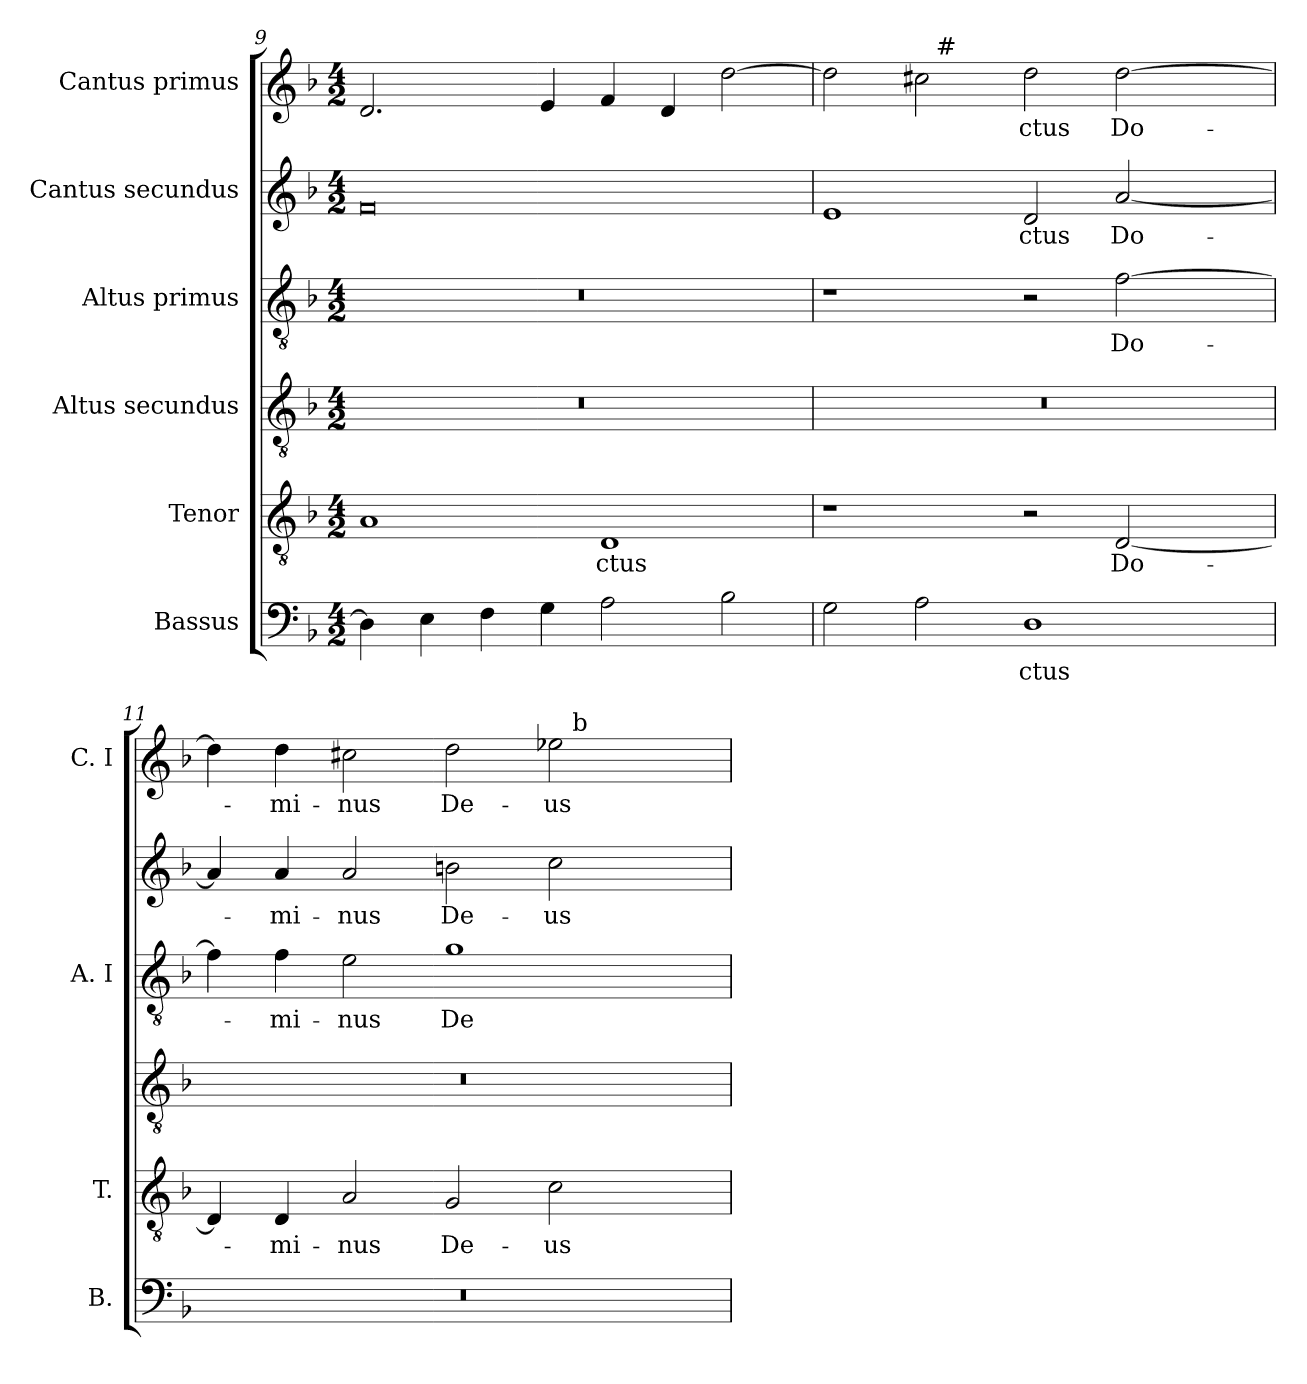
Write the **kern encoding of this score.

**kern	**text	**kern	**text	**kern	**kern	**text	**kern	**text	**kern	**text
*part6	*part6	*part5	*part5	*part4	*part3	*part3	*part2	*part2	*part1	*part1
*staff6	*staff6	*staff5	*staff5	*staff4	*staff3	*staff3	*staff2	*staff2	*staff1	*staff1
*I"Bassus	*	*I"Tenor	*	*I"Altus secundus	*I"Altus primus	*	*I"Cantus secundus	*	*I"Cantus primus	*
*I'B.	*	*I'T.	*	*	*I'A. I	*	*	*	*I'C. I	*
!!LO:LB:g=z
*clefF4	*	*clefGv2	*	*clefGv2	*clefGv2	*	*clefG2	*	*clefG2	*
*	*	*ITrd7c12	*	*ITrd7c12	*ITrd7c12	*	*	*	*	*
*k[b-]	*	*k[b-]	*	*k[b-]	*k[b-]	*	*k[b-]	*	*k[b-]	*
*d:	*	*d:	*	*d:	*d:	*	*d:	*	*d:	*
*M4/2	*	*M4/2	*	*M4/2	*M4/2	*	*M4/2	*	*M4/2	*
=9	=9	=9	=9	=9	=9	=9	=9	=9	=9	=9
!	!	!	!	!LO:N:vis=1	!LO:N:vis=1	!	!	!	!	!
4Di\]	.	1AAi	.	0r	0r	.	0fi	.	2.di/	.
4Ei\	.	.	.	.	.	.	.	.	.	.
4Fi\	.	.	.	.	.	.	.	.	.	.
4Gi\	.	.	.	.	.	.	.	.	4ei/	.
!	!	!	!LO:LY:b:color=#000000	!	!	!	!	!	!	!
2Ai\	.	1DDi	-ctus	.	.	.	.	.	4fi/	.
.	.	.	.	.	.	.	.	.	4di/	.
2B-i\	.	.	.	.	.	.	.	.	[2ddi\	.
=10	=10	=10	=10	=10	=10	=10	=10	=10	=10	=10
!	!	!	!	!LO:N:vis=1	!	!	!	!	!	!
*	*	*	*	*	*	*	*	*	*^	*
2Gi\	.	1r	.	0r	1r	.	1ei	.	2ddi\]	2ryy	.
2Ai\	.	.	.	.	.	.	.	.	2cc#i\	32ryy	.
.	.	.	.	.	.	.	.	.	.	256ryy	.
!	!	!	!	!	!	!	!	!	!	!LO:TX:a:t=#	!
.	.	.	.	.	.	.	.	.	.	1ryy	.
!	!LO:LY:b:color=#000000	!	!	!	!	!	!	!	!	!	!
!	!	!	!	!	!	!	!	!LO:LY:b:color=#000000	!	!	!
!	!	!	!	!	!	!	!	!	!	!	!LO:LY:b:color=#000000
1Di	-ctus	2r	.	.	2r	.	2di/	-ctus	2ddi\	.	-ctus
!	!	!	!LO:LY:b:color=#000000	!	!	!	!	!	!	!	!
!	!	!	!	!	!	!LO:LY:b:color=#000000	!	!	!	!	!
!	!	!	!	!	!	!	!	!LO:LY:b:color=#000000	!	!	!
!	!	!	!	!	!	!	!	!	!	!	!LO:LY:b:color=#000000
.	.	[2DDi/	Do-	.	[2Fi\	Do-	[2ai/	Do-	[2ddi\	.	Do-
.	.	.	.	.	.	.	.	.	.	4ryy	.
.	.	.	.	.	.	.	.	.	.	8ryy	.
.	.	.	.	.	.	.	.	.	.	16ryy	.
.	.	.	.	.	.	.	.	.	.	64..ryy	.
=11	=11	=11	=11	=11	=11	=11	=11	=11	=11	=11	=11
!LO:N:vis=1	!	!	!	!LO:N:vis=1	!	!	!	!	!	!	!
0r	.	4DDi/]	.	0r	4Fi\]	.	4ai/]	.	4ddi\]	1ryy	.
!	!	!	!LO:LY:b:color=#000000	!	!	!	!	!	!	!	!
!	!	!	!	!	!	!LO:LY:b:color=#000000	!	!	!	!	!
!	!	!	!	!	!	!	!	!LO:LY:b:color=#000000	!	!	!
!	!	!	!	!	!	!	!	!	!	!	!LO:LY:b:color=#000000
.	.	4DDi/	-mi-	.	4Fi\	-mi-	4ai/	-mi-	4ddi\	.	-mi-
!	!	!	!LO:LY:b:color=#000000	!	!	!	!	!	!	!	!
!	!	!	!	!	!	!LO:LY:b:color=#000000	!	!	!	!	!
!	!	!	!	!	!	!	!	!LO:LY:b:color=#000000	!	!	!
!	!	!	!	!	!	!	!	!	!	!	!LO:LY:b:color=#000000
.	.	2AAi/	-nus	.	2Ei\	-nus	2ai/	-nus	2cc#Xi\	.	-nus
!	!	!	!LO:LY:b:color=#000000	!	!	!	!	!	!	!	!
!	!	!	!	!	!	!LO:LY:b:color=#000000	!	!	!	!	!
!	!	!	!	!	!	!	!	!LO:LY:b:color=#000000	!	!	!
!	!	!	!	!	!	!	!	!	!	!	!LO:LY:b:color=#000000
.	.	2GGi/	De-	.	1Gi	De-	2bni\	De-	2ddi\	2ryy	De-
!	!	!	!LO:LY:b:color=#000000	!	!	!	!	!	!	!	!
!	!	!	!	!	!	!	!	!LO:LY:b:color=#000000	!	!	!
!	!	!	!	!	!	!	!	!	!	!	!LO:LY:b:color=#000000
.	.	2Ci\	-us	.	.	.	2cci\	-us	2ee-i\	32ryy	-us
.	.	.	.	.	.	.	.	.	.	256ryy	.
!	!	!	!	!	!	!	!	!	!	!LO:TX:a:t=b	!
.	.	.	.	.	.	.	.	.	.	4ryy	.
.	.	.	.	.	.	.	.	.	.	8ryy	.
.	.	.	.	.	.	.	.	.	.	16ryy	.
.	.	.	.	.	.	.	.	.	.	64..ryy	.
*	*	*	*	*	*	*	*	*	*v	*v	*
=	=	=	=	=	=	=	=	=	=	=
*-	*-	*-	*-	*-	*-	*-	*-	*-	*-	*-
